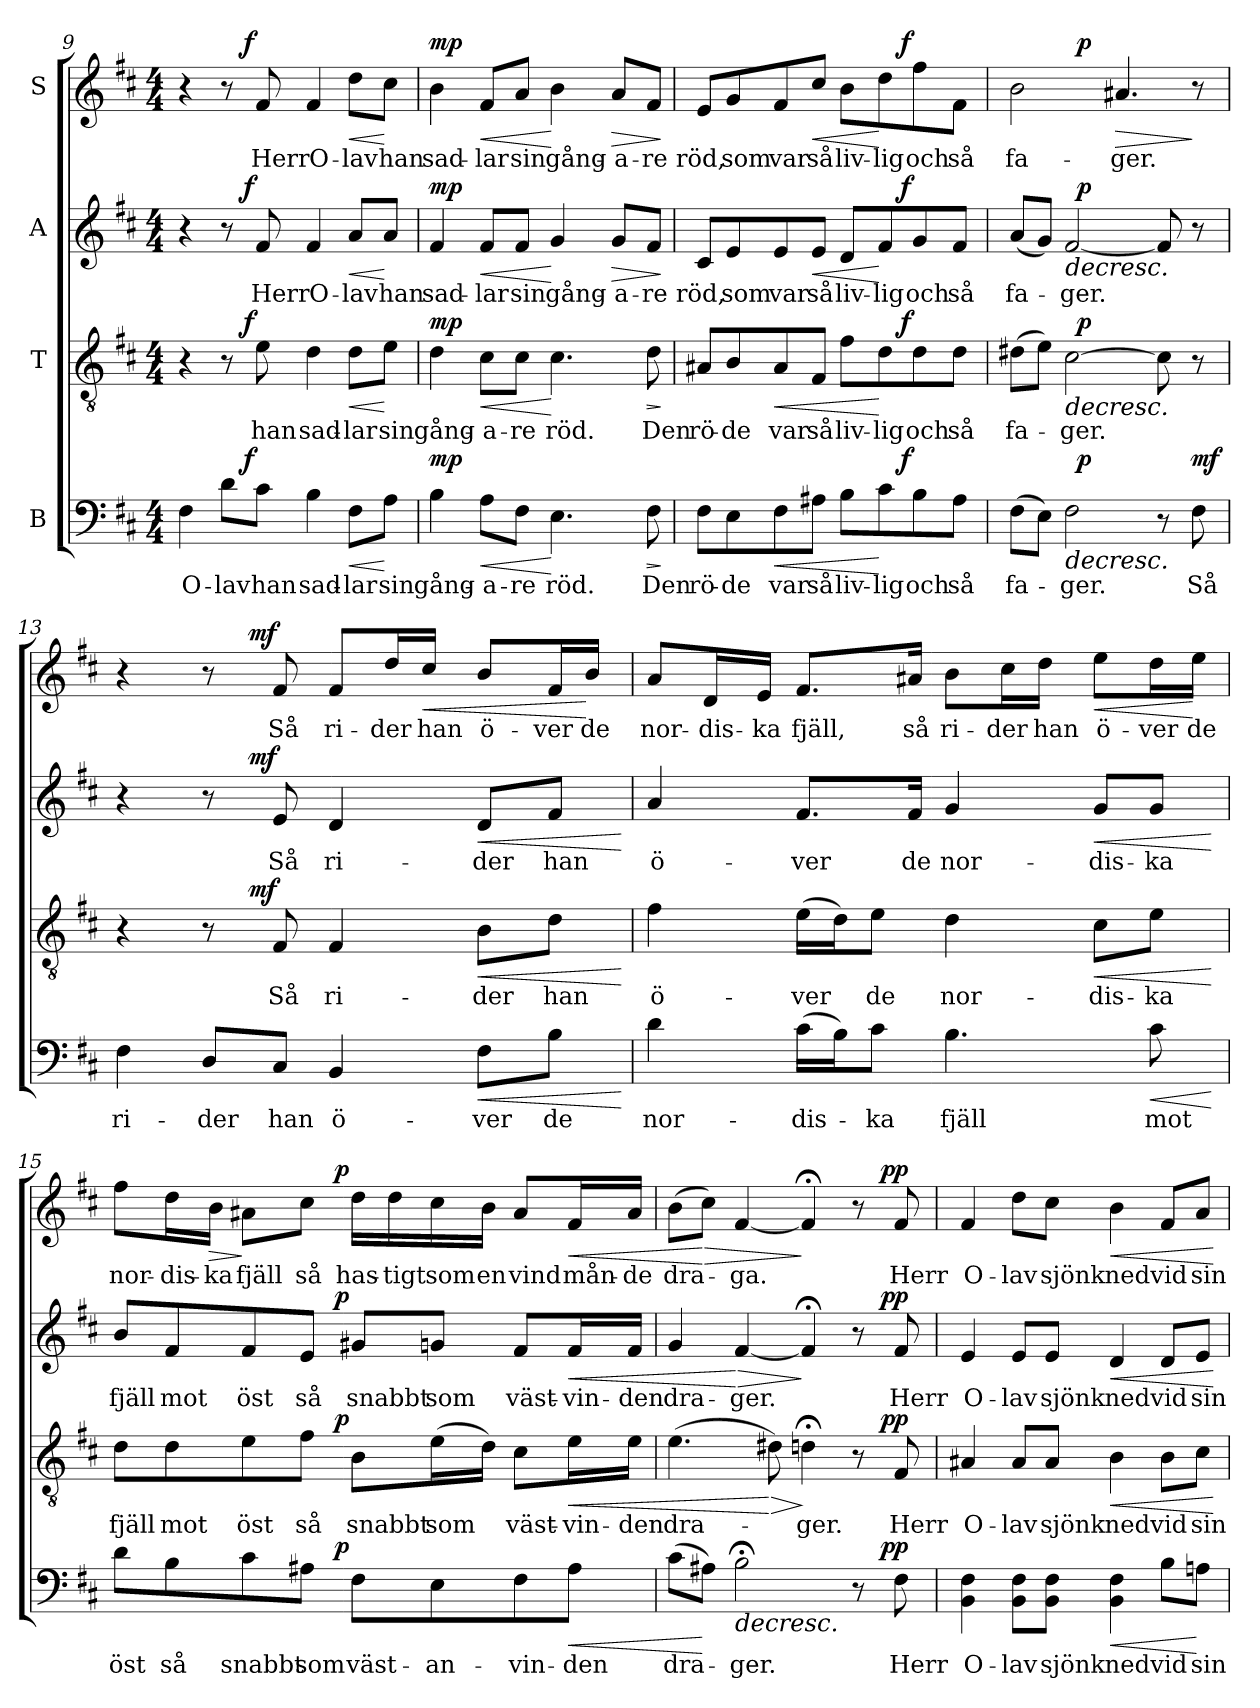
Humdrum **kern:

**kern	**text	**dynam	**kern	**text	**dynam	**kern	**text	**dynam	**kern	**text	**dynam
*part4	*part4	*part4	*part3	*part3	*part3	*part2	*part2	*part2	*part1	*part1	*part1
*staff4	*staff4	*staff4	*staff3	*staff3	*staff3	*staff2	*staff2	*staff2	*staff1	*staff1	*staff1
*I"B	*	*	*I"T	*	*	*I"A	*	*	*I"S	*	*
*clefF4	*	*	*clefGv2	*	*	*clefG2	*	*	*clefG2	*	*
*k[f#c#]	*	*	*k[f#c#]	*	*	*k[f#c#]	*	*	*k[f#c#]	*	*
*b:	*	*	*b:	*	*	*b:	*	*	*b:	*	*
*M4/4	*	*	*M4/4	*	*	*M4/4	*	*	*M4/4	*	*
=9	=9	=9	=9	=9	=9	=9	=9	=9	=9	=9	=9
!	!LO:LY:b	!	!	!	!	!	!	!	!	!	!
*^	*	*	*^	*	*	*^	*	*	*^	*	*
4F#\	4ryy	O-	.	4r	4ryy	.	.	4r	4ryy	.	.	4r	4ryy	.	.
!	!	!LO:LY:b	!	!	!	!	!	!	!	!	!	!	!	!	!
8d\L	16.ryy	-lav	.	8r	16.ryy	.	.	8r	16.ryy	.	.	8r	16.ryy	.	.
!	!	!	!LO:DY:a	!	!	!	!LO:DY:a	!	!	!	!LO:DY:a	!	!	!	!LO:DY:a
.	2ryy	.	f	.	2ryy	.	f	.	2ryy	.	f	.	2ryy	.	f
!	!	!LO:LY:b	!	!	!	!LO:LY:b	!	!	!	!LO:LY:b	!	!	!	!LO:LY:b	!
8c#\J	.	han	.	8e\	.	han	.	8f#/	.	Herr	.	8f#/	.	Herr	.
!	!	!LO:LY:b	!	!	!	!LO:LY:b	!	!	!	!LO:LY:b	!	!	!	!LO:LY:b	!
4B\	.	sad-	.	4d\	.	sad-	.	4f#/	.	O-	.	4f#/	.	O-	.
!	!	!LO:LY:b	!LO:HP:b	!	!	!LO:LY:b	!LO:HP:b	!	!	!LO:LY:b	!LO:HP:b	!	!	!LO:LY:b	!LO:HP:b
8F#\L	.	-lar	<	8d\L	.	-lar	<	8a/L	.	-lav	<	8dd\L	.	-lav	<
.	8ryy	.	.	.	8ryy	.	.	.	8ryy	.	.	.	8ryy	.	.
!	!	!LO:LY:b	!	!	!	!LO:LY:b	!	!	!	!LO:LY:b	!	!	!	!LO:LY:b	!
8A\J	.	sin	[	8e\J	.	sin	[	8a/J	.	han	[	8cc#\J	.	han	[
.	32ryy	.	.	.	32ryy	.	.	.	32ryy	.	.	.	32ryy	.	.
!!LO:LB:g=z
=10	=10	=10	=10	=10	=10	=10	=10	=10	=10	=10	=10	=10	=10	=10	=10
!	!	!LO:LY:b	!LO:DY:a	!	!	!LO:LY:b	!LO:DY:a	!	!	!LO:LY:b	!LO:DY:a	!	!	!LO:LY:b	!LO:DY:a
*v	*v	*	*	*	*	*	*	*v	*v	*	*	*v	*v	*	*
*	*	*	*v	*v	*	*	*	*	*	*	*	*
4B\	gång-	mp	4d\	gång-	mp	4f#/	sad-	mp	4b\	sad-	mp
!	!LO:LY:b	!LO:HP:b	!	!LO:LY:b	!LO:HP:b	!	!LO:LY:b	!LO:HP:b	!	!LO:LY:b	!LO:HP:b
8A\L	-a-	<	8c#\L	-a-	<	8f#/L	-lar	<	8f#/L	-lar	<
!	!LO:LY:b	!	!	!LO:LY:b	!	!	!LO:LY:b	!	!	!LO:LY:b	!
8F#\J	-re	.	8c#\J	-re	.	8f#/J	sin	.	8a/J	sin	.
!	!LO:LY:b	!	!	!LO:LY:b	!	!	!LO:LY:b	!	!	!LO:LY:b	!
4.E\	röd.	[	4.c#\	röd.	[	4g/	gång-	[	4b\	gång-	[
!	!	!	!	!	!	!	!LO:LY:b	!LO:HP:b	!	!LO:LY:b	!LO:HP:b
.	.	.	.	.	.	8g/L	-a-	>	8a/L	-a-	>
!	!LO:LY:b	!LO:HP:b	!	!LO:LY:b	!LO:HP:b	!	!LO:LY:b	!	!	!LO:LY:b	!
8F#\	Den	>	8d\	Den	>	8f#/J	-re	.	8f#/J	-re	.
.	.	]	.	.	]	.	.	]	.	.	]
=11	=11	=11	=11	=11	=11	=11	=11	=11	=11	=11	=11
!	!LO:LY:b	!	!	!LO:LY:b	!	!	!LO:LY:b	!	!	!LO:LY:b	!
*^	*	*	*^	*	*	*^	*	*	*^	*	*
8F#\L	2ryy	rö-	.	8A#X/L	2ryy	rö-	.	8c#/L	2ryy	röd,	.	8e/L	2ryy	röd,	.
!	!	!LO:LY:b	!	!	!	!LO:LY:b	!	!	!	!LO:LY:b	!	!	!	!LO:LY:b	!
8E\	.	-de	.	8B/	.	-de	.	8e/	.	som	.	8g/	.	som	.
!	!	!LO:LY:b	!LO:HP:b	!	!	!LO:LY:b	!LO:HP:b	!	!	!LO:LY:b	!	!	!	!LO:LY:b	!
8F#\	.	var	<	8A#/	.	var	<	8e/	.	var	.	8f#/	.	var	.
!	!	!LO:LY:b	!	!	!	!LO:LY:b	!	!	!	!LO:LY:b	!LO:HP:b	!	!	!LO:LY:b	!LO:HP:b
8A#X\J	.	så	.	8F#/J	.	så	.	8e/J	.	så	<	8cc#/J	.	så	<
!	!	!LO:LY:b	!	!	!	!LO:LY:b	!	!	!	!LO:LY:b	!	!	!	!LO:LY:b	!
8B\L	8..ryy	liv-	.	8f#\L	8..ryy	liv-	.	8d/L	8..ryy	liv-	.	8b\L	8..ryy	liv-	.
!	!	!LO:LY:b	!	!	!	!LO:LY:b	!	!	!	!LO:LY:b	!	!	!	!LO:LY:b	!
8c#\	.	-lig	[	8d\	.	-lig	[	8f#/	.	-lig	[	8dd\	.	-lig	[
!	!	!	!LO:DY:a	!	!	!	!LO:DY:a	!	!	!	!LO:DY:a	!	!	!	!LO:DY:a
.	4ryy	.	f	.	4ryy	.	f	.	4ryy	.	f	.	4ryy	.	f
!	!	!LO:LY:b	!	!	!	!LO:LY:b	!	!	!	!LO:LY:b	!	!	!	!LO:LY:b	!
8B\	.	och	.	8d\	.	och	.	8g/	.	och	.	8ff#\	.	och	.
!	!	!LO:LY:b	!	!	!	!LO:LY:b	!	!	!	!LO:LY:b	!	!	!	!LO:LY:b	!
8A#\J	.	så	.	8d\J	.	så	.	8f#/J	.	så	.	8f#\J	.	så	.
.	32ryy	.	.	.	32ryy	.	.	.	32ryy	.	.	.	32ryy	.	.
=12	=12	=12	=12	=12	=12	=12	=12	=12	=12	=12	=12	=12	=12	=12	=12
!	!	!LO:LY:b	!	!	!	!LO:LY:b	!	!	!	!LO:LY:b	!	!	!	!LO:LY:b	!
(>8F#\L	4ryy	fa-	.	(>8d#X\L	4ryy	fa-	.	(<8a/L	4ryy	fa-	.	2b\	4ryy	fa-	.
8E\J)	.	.	.	8e\J)	.	.	.	8g/J)	.	.	.	.	.	.	.
!	!	!LO:LY:b	!LO:HP:b	!	!	!LO:LY:b	!LO:HP:b	!	!	!LO:LY:b	!LO:HP:b	!	!	!	!
2F#\	32ryy	-ger.	>	[2c#\	32ryy	-ger.	>	[2f#/	32ryy	-ger.	>	.	32ryy	.	.
!	!	!	!LO:DY:a	!	!	!	!LO:DY:a	!	!	!	!LO:DY:a	!	!	!	!LO:DY:a
.	2ryy	.	p	.	2ryy	.	p	.	2ryy	.	p	.	2ryy	.	p
!	!	!	!	!	!	!	!	!	!	!	!	!	!	!LO:LY:b	!LO:HP:b
.	.	.	.	.	.	.	.	.	.	.	.	4.a#X/	.	-ger.	>
8r	.	.	]	8c#\]	.	.	.	8f#/]	.	.	.	.	.	.	.
.	8..ryy	.	.	.	8..ryy	.	.	.	8..ryy	.	.	.	8..ryy	.	.
!	!	!LO:LY:b	!LO:DY:a	!	!	!	!	!	!	!	!	!	!	!	!
8F#\	.	Så	mf	8r	.	.	]	8r	.	.	]	8r	.	.	]
!!LO:LB:g=z	!!
=13	=13	=13	=13	=13	=13	=13	=13	=13	=13	=13	=13	=13	=13	=13	=13
!	!	!LO:LY:b	!	!	!	!	!	!	!	!	!	!	!	!	!
*v	*v	*	*	*	*	*	*	*	*	*	*	*	*	*	*
4F#\	ri-	.	4r	4ryy	.	.	4r	4ryy	.	.	4r	4ryy	.	.
!	!LO:LY:b	!	!	!	!	!	!	!	!	!	!	!	!	!
8D/L	-der	.	8r	16.ryy	.	.	8r	16.ryy	.	.	8r	16.ryy	.	.
!	!	!	!	!	!	!LO:DY:a	!	!	!	!LO:DY:a	!	!	!	!LO:DY:a
.	.	.	.	2ryy	.	mf	.	2ryy	.	mf	.	2ryy	.	mf
!	!LO:LY:b	!	!	!	!LO:LY:b	!	!	!	!LO:LY:b	!	!	!	!LO:LY:b	!
8C#/J	han	.	8F#/	.	Så	.	8e/	.	Så	.	8f#/	.	Så	.
!	!LO:LY:b	!	!	!	!LO:LY:b	!	!	!	!LO:LY:b	!	!	!	!LO:LY:b	!
4BB/	ö-	.	4F#/	.	ri-	.	4d/	.	ri-	.	8f#/L	.	ri-	.
!	!	!	!	!	!	!	!	!	!	!	!	!	!LO:LY:b	!
.	.	.	.	.	.	.	.	.	.	.	16dd/L	.	-der	.
!	!	!	!	!	!	!	!	!	!	!	!	!	!LO:LY:b	!LO:HP:b
.	.	.	.	.	.	.	.	.	.	.	16cc#/JJ	.	han	<
!	!LO:LY:b	!LO:HP:b	!	!	!LO:LY:b	!LO:HP:b	!	!	!LO:LY:b	!LO:HP:b	!	!	!LO:LY:b	!
8F#\L	-ver	<	8B\L	.	-der	<	8d/L	.	-der	<	8b/L	.	ö-	.
.	.	.	.	8ryy	.	.	.	8ryy	.	.	.	8ryy	.	.
!	!LO:LY:b	!	!	!	!LO:LY:b	!	!	!	!LO:LY:b	!	!	!	!LO:LY:b	!
8B\J	de	.	8d\J	.	han	.	8f#/J	.	han	.	16f#/L	.	-ver	.
!	!	!	!	!	!	!	!	!	!	!	!	!	!LO:LY:b	!
.	.	.	.	.	.	.	.	.	.	.	16b/JJ	.	de	[
.	.	.	.	32ryy	.	.	.	32ryy	.	.	.	32ryy	.	.
.	.	[	.	.	.	[	.	.	.	[	.	.	.	.
=14	=14	=14	=14	=14	=14	=14	=14	=14	=14	=14	=14	=14	=14	=14
!	!LO:LY:b	!	!	!	!LO:LY:b	!	!	!	!LO:LY:b	!	!	!	!LO:LY:b	!
*	*	*	*v	*v	*	*	*	*	*	*	*v	*v	*	*
*	*	*	*	*	*	*v	*v	*	*	*	*	*
4d\	nor-	.	4f#\	ö-	.	4a/	ö-	.	8a/L	nor-	.
!	!	!	!	!	!	!	!	!	!	!LO:LY:b	!
.	.	.	.	.	.	.	.	.	16d/L	-dis-	.
!	!	!	!	!	!	!	!	!	!	!LO:LY:b	!
.	.	.	.	.	.	.	.	.	16e/JJ	-ka	.
!	!LO:LY:b	!	!	!LO:LY:b	!	!	!LO:LY:b	!	!	!LO:LY:b	!
(>16c#\LL	-dis-	.	(>16e\LL	-ver	.	8.f#/L	-ver	.	8.f#/L	fjäll,	.
16B\J)	.	.	16d\J)	.	.	.	.	.	.	.	.
!	!LO:LY:b	!	!	!LO:LY:b	!	!	!	!	!	!	!
8c#\J	-ka	.	8e\J	de	.	.	.	.	.	.	.
!	!	!	!	!	!	!	!LO:LY:b	!	!	!LO:LY:b	!
.	.	.	.	.	.	16f#/Jk	de	.	16a#X/Jk	så	.
!	!LO:LY:b	!	!	!LO:LY:b	!	!	!LO:LY:b	!	!	!LO:LY:b	!
4.B\	fjäll	.	4d\	nor-	.	4g/	nor-	.	8b\L	ri-	.
!	!	!	!	!	!	!	!	!	!	!LO:LY:b	!
.	.	.	.	.	.	.	.	.	16cc#\L	-der	.
!	!	!	!	!	!	!	!	!	!	!LO:LY:b	!
.	.	.	.	.	.	.	.	.	16dd\JJ	han	.
!	!	!	!	!LO:LY:b	!LO:HP:b	!	!LO:LY:b	!LO:HP:b	!	!LO:LY:b	!LO:HP:b
.	.	.	8c#\L	-dis-	<	8g/L	-dis-	<	8ee\L	ö-	<
!	!LO:LY:b	!LO:HP:b	!	!LO:LY:b	!	!	!LO:LY:b	!	!	!LO:LY:b	!
8c#\	mot	<	8e\J	-ka	.	8g/J	-ka	.	16dd\L	-ver	.
!	!	!	!	!	!	!	!	!	!	!LO:LY:b	!
.	.	.	.	.	.	.	.	.	16ee\JJ	de	[
.	.	[	.	.	[	.	.	[	.	.	.
!!LO:PB:g=z
=15	=15	=15	=15	=15	=15	=15	=15	=15	=15	=15	=15
!	!LO:LY:b	!	!	!LO:LY:b	!	!	!LO:LY:b	!	!	!LO:LY:b	!
*^	*	*	*^	*	*	*^	*	*	*^	*	*
8d\L	4...ryy	öst	.	8d\L	4...ryy	fjäll	.	8b/L	4...ryy	fjäll	.	8ff#\L	4...ryy	nor-	.
!	!	!LO:LY:b	!	!	!	!LO:LY:b	!	!	!	!LO:LY:b	!	!	!	!LO:LY:b	!
8B\	.	så	.	8d\	.	mot	.	8f#/	.	mot	.	16dd\L	.	-dis-	.
!	!	!	!	!	!	!	!	!	!	!	!	!	!	!LO:LY:b	!LO:HP:b
.	.	.	.	.	.	.	.	.	.	.	.	16b\JJ	.	-ka	>
!	!	!LO:LY:b	!	!	!	!LO:LY:b	!	!	!	!LO:LY:b	!	!	!	!LO:LY:b	!
8c#\	.	snabbt	.	8e\	.	öst	.	8f#/	.	öst	.	8a#X\L	.	fjäll	]
!	!	!LO:LY:b	!	!	!	!LO:LY:b	!	!	!	!LO:LY:b	!	!	!	!LO:LY:b	!
8A#X\J	.	som	.	8f#\J	.	så	.	8e/J	.	så	.	8cc#\J	.	så	.
!	!	!	!LO:DY:a	!	!	!	!LO:DY:a	!	!	!	!LO:DY:a	!	!	!	!LO:DY:a
.	2ryy	.	p	.	2ryy	.	p	.	2ryy	.	p	.	2ryy	.	p
!	!	!LO:LY:b	!	!	!	!LO:LY:b	!	!	!	!LO:LY:b	!	!	!	!LO:LY:b	!
8F#\L	.	väst-	.	8B\L	.	snabbt	.	8g#X/L	.	snabbt	.	16dd\LL	.	has-	.
!	!	!	!	!	!	!	!	!	!	!	!	!	!	!LO:LY:b	!
.	.	.	.	.	.	.	.	.	.	.	.	16dd\	.	-tigt	.
!	!	!LO:LY:b	!	!	!	!LO:LY:b	!	!	!	!LO:LY:b	!	!	!	!LO:LY:b	!
8E\	.	-an-	.	(>16e\L	.	som	.	8gn/J	.	som	.	16cc#\	.	som	.
!	!	!	!	!	!	!	!	!	!	!	!	!	!	!LO:LY:b	!
.	.	.	.	16d\JJ)	.	.	.	.	.	.	.	16b\JJ	.	en	.
!	!	!LO:LY:b	!	!	!	!LO:LY:b	!	!	!	!LO:LY:b	!	!	!	!LO:LY:b	!
8F#\	.	-vin-	.	8c#\L	.	väst-	.	8f#/L	.	väst-	.	8a#/L	.	vind	.
!	!	!LO:LY:b	!LO:HP:b	!	!	!LO:LY:b	!LO:HP:b	!	!	!LO:LY:b	!LO:HP:b	!	!	!LO:LY:b	!LO:HP:b
8A#\J	.	-den	<	16e\L	.	-vin-	<	16f#/L	.	-vin-	<	16f#/L	.	mån-	<
!	!	!	!	!	!	!LO:LY:b	!	!	!	!LO:LY:b	!	!	!	!LO:LY:b	!
.	.	.	.	16e\JJ	.	-den	.	16f#/JJ	.	-den	.	16a#/JJ	.	-de	.
.	32ryy	.	.	.	32ryy	.	.	.	32ryy	.	.	.	32ryy	.	.
=16	=16	=16	=16	=16	=16	=16	=16	=16	=16	=16	=16	=16	=16	=16	=16
!	!	!LO:LY:b	!	!	!	!LO:LY:b	!	!	!	!LO:LY:b	!	!	!	!LO:LY:b	!
(>8c#\L	2ryy	dra-	.	(>4.e\	2ryy	dra-	.	4g/	2ryy	dra-	.	(>8b\L	2ryy	dra-	.
!	!	!	!	!	!	!	!	!	!	!	!	!	!	!	!LO:HP:n=1:b
8A#X\J)	.	.	[	.	.	.	.	.	.	.	.	8cc#\J)	.	.	[ >
!	!	!LO:LY:b	!LO:HP:b	!	!	!	!	!	!	!LO:LY:b	!LO:HP:n=1:b	!	!	!LO:LY:b	!
2B;<\	.	-ger.	>	.	.	.	.	[4f#/	.	-ger.	[ >	[4f#/	.	-ga.	.
!	!	!	!	!	!	!	!LO:HP:n=1:b	!	!	!	!	!	!	!	!
.	.	.	.	8d#X\)	.	.	[ >	.	.	.	.	.	.	.	.
!	!	!	!	!	!	!LO:LY:b	!	!	!	!	!	!	!	!	!
.	4ryy	.	.	4dn;<\	4ryy	-ger.	]	4f#;</]	4ryy	.	]	4f#;</]	4ryy	.	]
8r	16.ryy	.	.	8r	16.ryy	.	.	8r	16.ryy	.	.	8r	16.ryy	.	.
!	!	!	!LO:DY:a	!	!	!	!LO:DY:a	!	!	!	!LO:DY:a	!	!	!	!LO:DY:a
.	8ryy	.	pp	.	8ryy	.	pp	.	8ryy	.	pp	.	8ryy	.	pp
!	!	!LO:LY:b	!	!	!	!LO:LY:b	!	!	!	!LO:LY:b	!	!	!	!LO:LY:b	!
8F#\	.	Herr	]	8F#/	.	Herr	.	8f#/	.	Herr	.	8f#/	.	Herr	.
.	32ryy	.	.	.	32ryy	.	.	.	32ryy	.	.	.	32ryy	.	.
!!LO:LB:g=z
=17	=17	=17	=17	=17	=17	=17	=17	=17	=17	=17	=17	=17	=17	=17	=17
!	!	!LO:LY:b	!	!	!	!LO:LY:b	!	!	!	!LO:LY:b	!	!	!	!LO:LY:b	!
*v	*v	*	*	*	*	*	*	*v	*v	*	*	*v	*v	*	*
*	*	*	*v	*v	*	*	*	*	*	*	*	*
4BB\ 4F#\	O-	.	4A#X/	O-	.	4e/	O-	.	4f#/	O-	.
!	!LO:LY:b	!	!	!LO:LY:b	!	!	!LO:LY:b	!	!	!LO:LY:b	!
8BB\ 8F#\L	-lav	.	8A#/L	-lav	.	8e/L	-lav	.	8dd\L	-lav	.
!	!LO:LY:b	!	!	!LO:LY:b	!	!	!LO:LY:b	!	!	!LO:LY:b	!
8BB\ 8F#\J	sjönk	.	8A#/J	sjönk	.	8e/J	sjönk	.	8cc#\J	sjönk	.
!	!LO:LY:b	!LO:HP:b	!	!LO:LY:b	!LO:HP:b	!	!LO:LY:b	!LO:HP:b	!	!LO:LY:b	!LO:HP:b
4BB\ 4F#\	ned	<	4B\	ned	<	4d/	ned	<	4b\	ned	<
!	!LO:LY:b	!	!	!LO:LY:b	!	!	!LO:LY:b	!	!	!LO:LY:b	!
8B\L	vid	.	8B\L	vid	.	8d/L	vid	.	8f#/L	vid	.
!	!LO:LY:b	!	!	!LO:LY:b	!	!	!LO:LY:b	!	!	!LO:LY:b	!
8Ani\J	sin	[	8c#\J	sin	.	8e/J	sin	.	8a/J	sin	.
.	.	.	.	.	[	.	.	[	.	.	[
=	=	=	=	=	=	=	=	=	=	=	=
*-	*-	*-	*-	*-	*-	*-	*-	*-	*-	*-	*-
